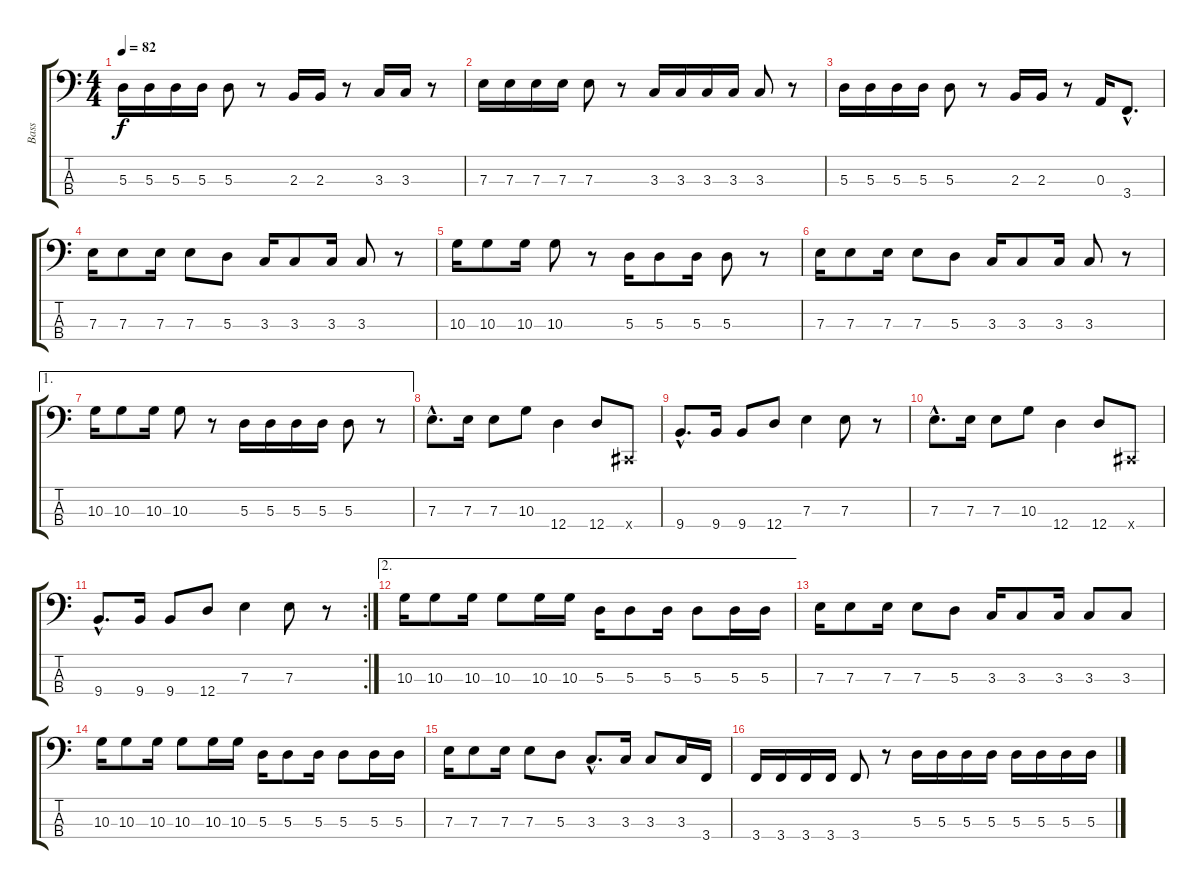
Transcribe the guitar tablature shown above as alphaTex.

\track ("Bass" "Bass") {instrument electricbasspick}
\staff {score tabs}
\tuning (G2 D2 A1 D1) {hide}
\ts (4 4)
\tempo 82
\clef f4
\ks c
5.3.16{dy f} 5.3.16 5.3.16 5.3.16 5.3.8 r.8 2.3.16 2.3.16 r.8 3.3.16 3.3.16 r.8 |
7.3.16 7.3.16 7.3.16 7.3.16 7.3.8 r.8 3.3.16 3.3.16 3.3.16 3.3.16 3.3.8 r.8 |
5.3.16 5.3.16 5.3.16 5.3.16 5.3.8 r.8 2.3.16 2.3.16 r.8 0.3.16 3.4{hac}.8{d} |
7.3.16 7.3.8 7.3.16 7.3.8 5.3.8 3.3.16 3.3.8 3.3.16 3.3.8 r.8 |
10.3.16 10.3.8 10.3.16 10.3.8 r.8 5.3.16 5.3.8 5.3.16 5.3.8 r.8 |
7.3.16 7.3.8 7.3.16 7.3.8 5.3.8 3.3.16 3.3.8 3.3.16 3.3.8 r.8 |
\ae 1
10.3.16 10.3.8 10.3.16 10.3.8 r.8 5.3.16 5.3.16 5.3.16 5.3.16 5.3.8 r.8 |
7.3{hac}.8{d} 7.3.16 7.3.8 10.3.8 12.4.4 12.4.8 -1.4{x}.8 |
9.4{hac}.8{d} 9.4.16 9.4.8 12.4.8 7.3.4 7.3.8 r.8 |
7.3{hac}.8{d} 7.3.16 7.3.8 10.3.8 12.4.4 12.4.8 -1.4{x}.8 |
\rc 2
9.4{hac}.8{d} 9.4.16 9.4.8 12.4.8 7.3.4 7.3.8 r.8 |
\ae 2
10.3.16 10.3.8 10.3.16 10.3.8 10.3.16 10.3.16 5.3.16 5.3.8 5.3.16 5.3.8 5.3.16 5.3.16 |
7.3.16 7.3.8 7.3.16 7.3.8 5.3.8 3.3.16 3.3.8 3.3.16 3.3.8 3.3.8 |
10.3.16 10.3.8 10.3.16 10.3.8 10.3.16 10.3.16 5.3.16 5.3.8 5.3.16 5.3.8 5.3.16 5.3.16 |
7.3.16 7.3.8 7.3.16 7.3.8 5.3.8 3.3{hac}.8{d} 3.3.16 3.3.8 3.3.16 3.4.16 |
3.4.16 3.4.16 3.4.16 3.4.16 3.4.8 r.8 5.3.16 5.3.16 5.3.16 5.3.16 5.3.16 5.3.16 5.3.16 5.3.16
